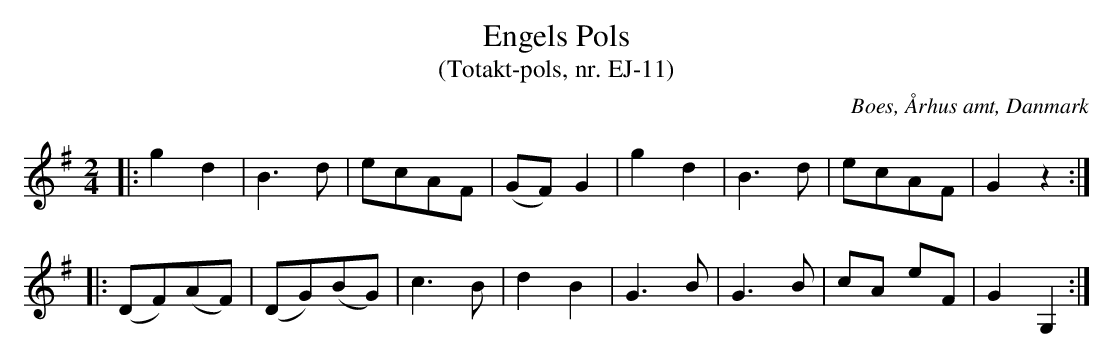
X:1EJ-11
T:Engels Pols
T:(Totakt-pols, nr. EJ-11)
O:Boes, Århus amt, Danmark
M:2/4
L:1/8
K:G
|: g2 d2 | B3 d | ecAF | (GF) G2 | g2 d2 | B3 d | ecAF | G2 z2 :|
|: (DF)(AF) | (DG)(BG) | c3 B | d2 B2 | G3 B | G3 B | cA eF | G2 G,2 :|
